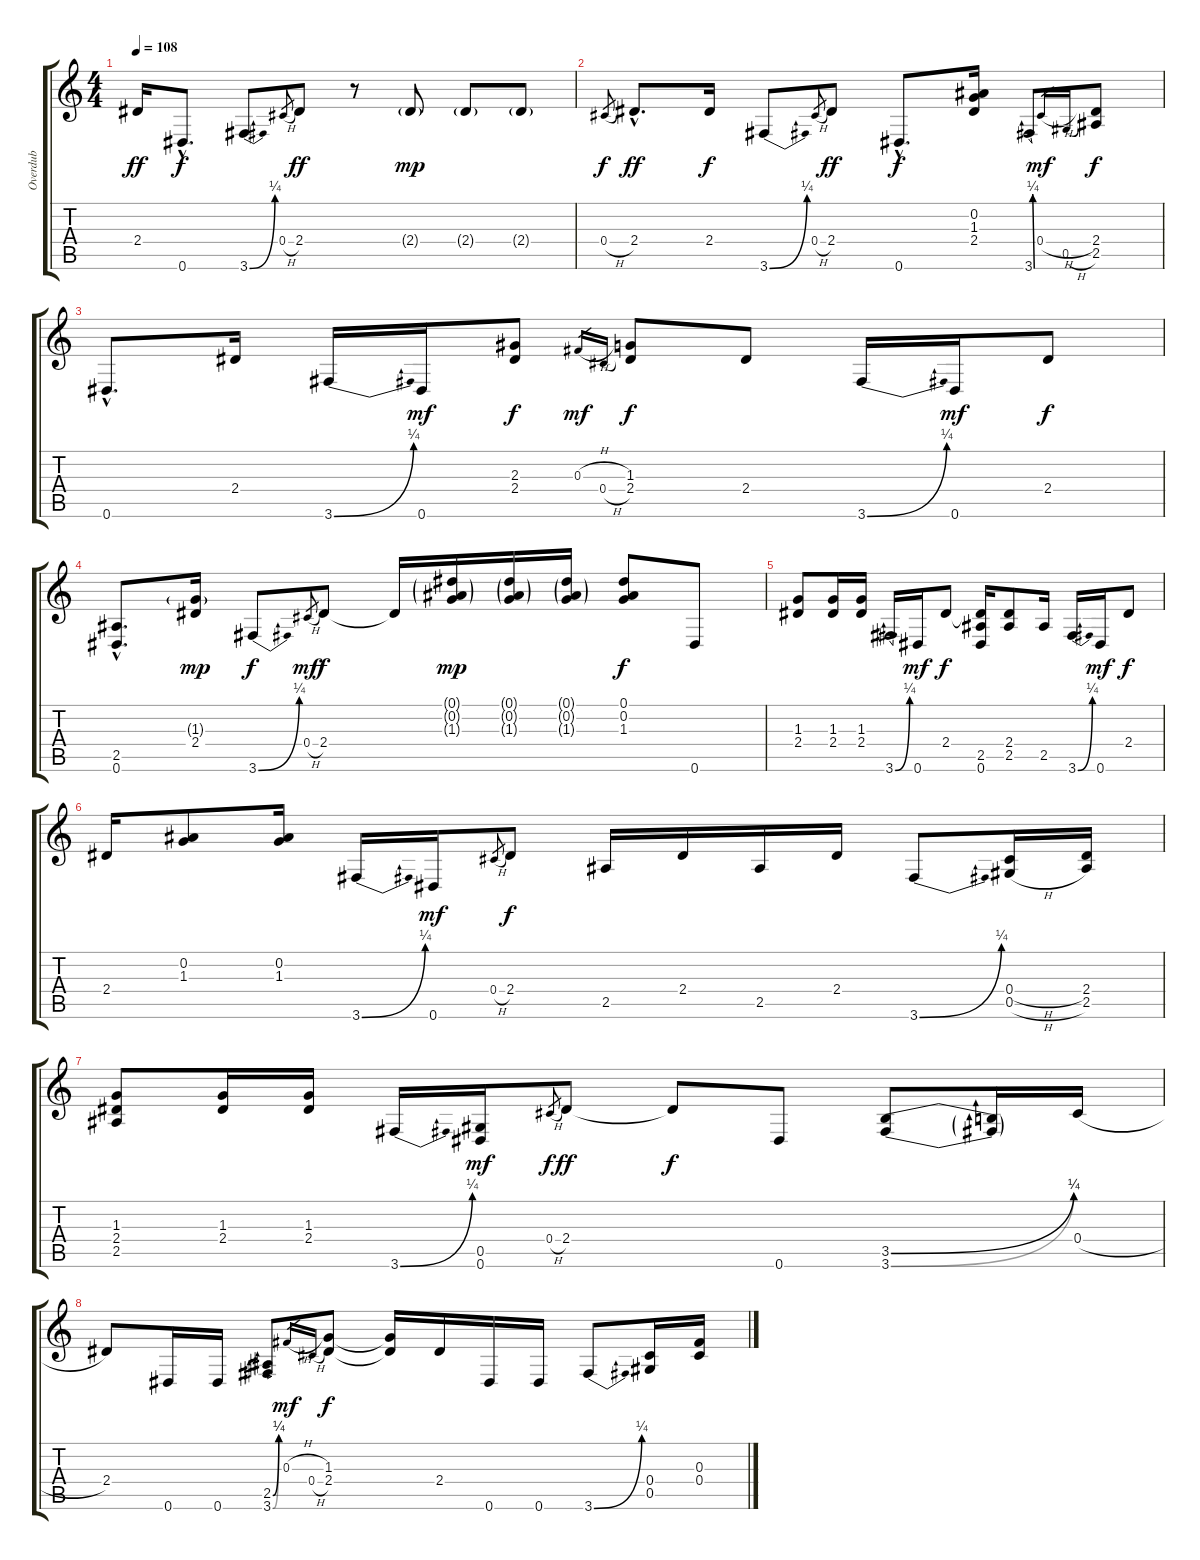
\track ("Overdub" "Overdub") {instrument fretlessbass}
\staff {score tabs}
\tuning (Eb4 Bb3 Gb3 Db3 Ab2 Eb2) {hide}
\ts (4 4)
\tempo 108
\clef g2
\ks c
2.4.16{dy ff} 0.6{hac}.8{d dy f} 3.6{be (bend 0 0 60 1)}.8 0.4{h}.8{gr} 2.4.8{dy ff} r.8 2.4{g}.8{dy mp} 2.4{g}.8 2.4{g}.8 |
0.4{h}.8{gr dy f} 2.4{hac}.8{d dy ff} 2.4.16{dy f} 3.6{be (bend 0 0 60 1)}.8 0.4{h}.8{gr} 2.4.8{dy ff} 0.6{hac}.8{d dy f} (0.2 1.3 2.4).16 3.6{be (bend 0 0 60 1)}.8 0.4{h}.16{gr dy mf} 0.5{h}.16{gr} (2.4 2.5).8{dy f} |
0.6{hac}.8{d} 2.4.16 3.6{be (bend 0 0 60 1)}.16 0.6.16{dy mf} (2.3 2.4).8{dy f} 0.3{h}.16{gr dy mf} 0.4{h}.16{gr} (1.3 2.4).8{dy f} 2.4.8 3.6{be (bend 0 0 60 1)}.16 0.6.16{dy mf} 2.4.8{dy f} |
(2.5{hac} 0.6{hac}).8{d} (1.3{g} 2.4).16{dy mp} 3.6{be (bend 0 0 60 1)}.8{dy f} 0.4{h}.8{gr dy mf} 2.4.8{dy f} 2.4{t}.16 (0.1{g} 0.2{g} 1.3{g}).16{dy mp} (0.1{g} 0.2{g} 1.3{g}).16 (0.1{g} 0.2{g} 1.3{g}).16 (0.1 0.2 1.3).8{dy f} 0.6.8 |
(1.3 2.4).8 (1.3 2.4).16 (1.3 2.4).16 3.6{be (bend 0 0 60 1)}.16 0.6.16{dy mf} 2.4.8{dy f} (2.4{t} 2.5 0.6).16 (2.4 2.5).8 2.5.16 3.6{be (bend 0 0 60 1)}.16 0.6.16{dy mf} 2.4.8{dy f} |
2.4.16 (0.2 1.3).8 (0.2 1.3).16 3.6{be (bend 0 0 60 1)}.16 0.6.16{dy mf} 0.4{h}.8{gr} 2.4.8{dy f} 2.5.16 2.4.16 2.5.16 2.4.16 3.6{be (bend 0 0 60 1)}.8 (0.4{h} 0.5{h}).16 (2.4 2.5).16 |
(1.3 2.4 2.5).8 (1.3 2.4).16 (1.3 2.4).16 3.6{be (bend 0 0 60 1)}.16 (0.5 0.6).16{dy mf} 0.4{h}.8{gr dy f} 2.4.8{dy ff} 2.4{t}.8{dy f} 0.6.8 (3.5{be (bend 0 0 60 1)} 3.6{be (bend 0 0 60 1)}).8 (3.5{t} 3.6{t}).16 0.4{h}.16 |
2.4.8 0.6.16 0.6.16 (2.5{be (bend 0 0 60 1)} 3.6{be (bend 0 0 60 1)}).8 0.3{h}.16{gr dy mf} 0.4{h}.16{gr} (1.3 2.4).8{dy f} (1.3{t} 2.4{t}).16 2.4.16 0.6.16 0.6.16 3.6{be (bend 0 0 60 1)}.8 (0.4 0.5).16 (0.3 0.4).16
